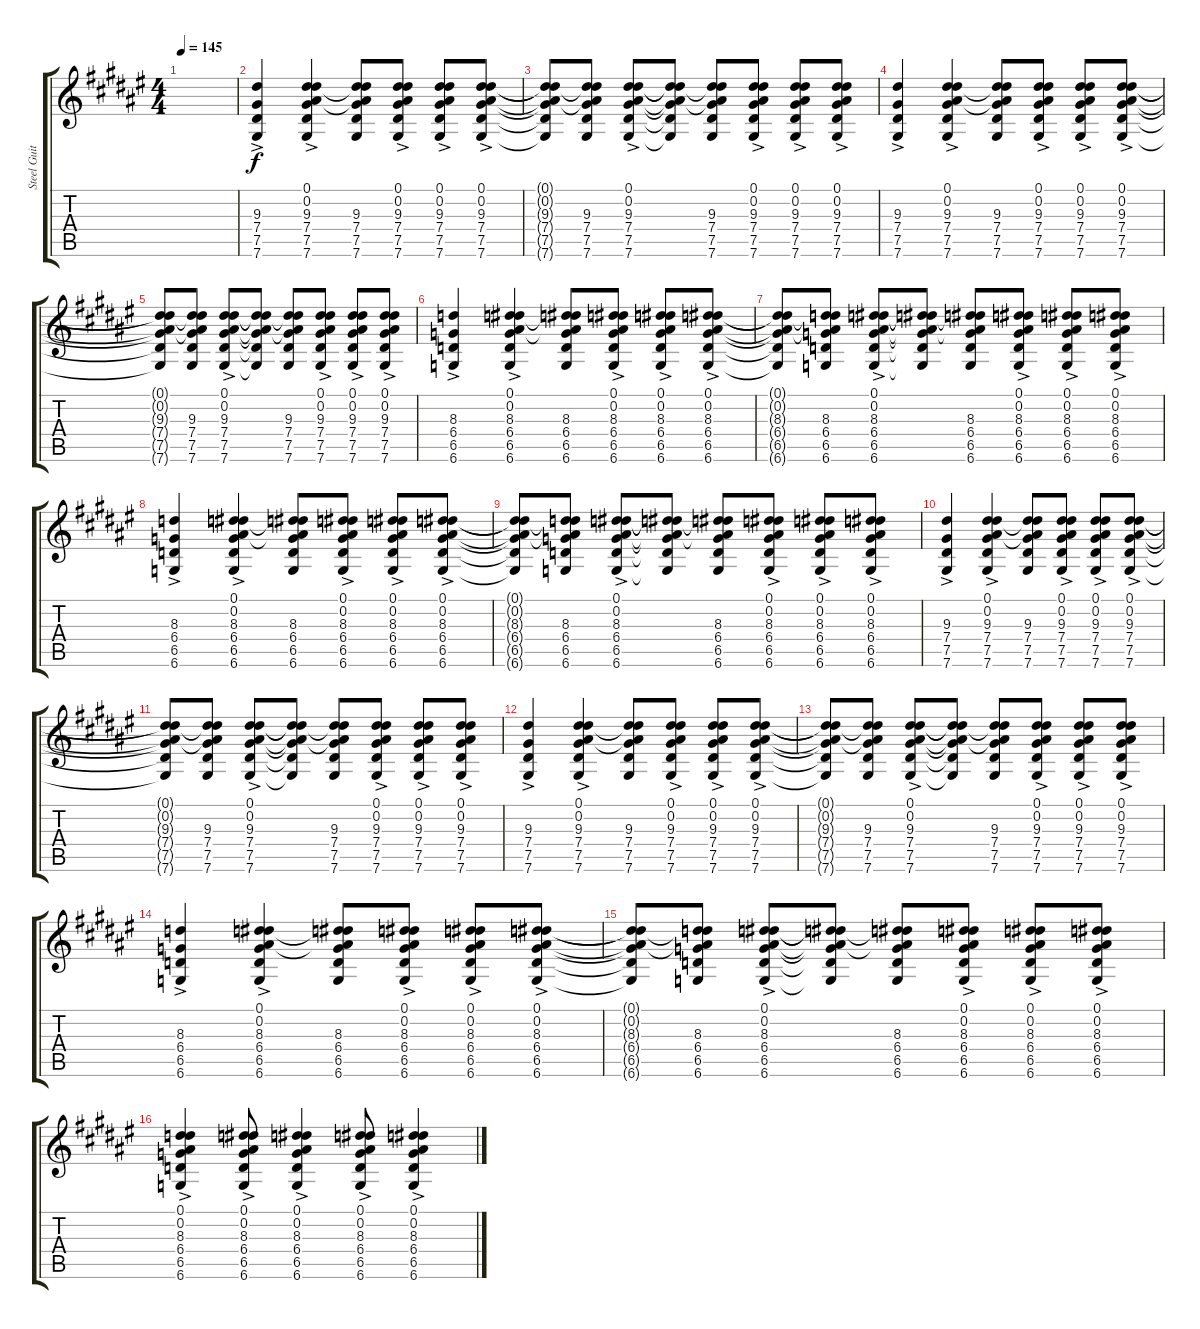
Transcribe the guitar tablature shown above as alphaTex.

\track ("Steel Guitar" "Steel Guit") {instrument acousticguitarsteel}
\staff {score tabs}
\tuning (Eb4 Bb3 Gb3 Db3 Ab2 Db2) {hide}
\ts (4 4)
\tempo 145
\clef g2
\ks f#
|
(9.3{ac} 7.4{ac} 7.5{ac} 7.6{ac}).4 (0.1{ac} 0.2{ac} 9.3{ac} 7.4{ac} 7.5{ac} 7.6{ac}).4 (0.1{t} 0.2{t} 9.3 7.4 7.5 7.6).8 (0.1{ac} 0.2{ac} 9.3{ac} 7.4{ac} 7.5{ac} 7.6{ac}).8 (0.1{ac} 0.2{ac} 9.3{ac} 7.4{ac} 7.5{ac} 7.6{ac}).8 (0.1{ac} 0.2{ac} 9.3{ac} 7.4{ac} 7.5{ac} 7.6{ac}).8 |
(0.1{t} 0.2{t} 9.3{t} 7.4{t} 7.5{t} 7.6{t}).8 (0.1{t} 0.2{t} 9.3 7.4 7.5 7.6).8 (0.1{ac} 0.2{ac} 9.3{ac} 7.4{ac} 7.5{ac} 7.6{ac}).8 (0.1{t} 0.2{t} 9.3{t} 7.4{t} 7.5{t} 7.6{t}).8 (0.1{t} 0.2{t} 9.3 7.4 7.5 7.6).8 (0.1{ac} 0.2{ac} 9.3{ac} 7.4{ac} 7.5{ac} 7.6{ac}).8 (0.1{ac} 0.2{ac} 9.3{ac} 7.4{ac} 7.5{ac} 7.6{ac}).8 (0.1{ac} 0.2{ac} 9.3{ac} 7.4{ac} 7.5{ac} 7.6{ac}).8 |
(9.3{ac} 7.4{ac} 7.5{ac} 7.6{ac}).4 (0.1{ac} 0.2{ac} 9.3{ac} 7.4{ac} 7.5{ac} 7.6{ac}).4 (0.1{t} 0.2{t} 9.3 7.4 7.5 7.6).8 (0.1{ac} 0.2{ac} 9.3{ac} 7.4{ac} 7.5{ac} 7.6{ac}).8 (0.1{ac} 0.2{ac} 9.3{ac} 7.4{ac} 7.5{ac} 7.6{ac}).8 (0.1{ac} 0.2{ac} 9.3{ac} 7.4{ac} 7.5{ac} 7.6{ac}).8 |
(0.1{t} 0.2{t} 9.3{t} 7.4{t} 7.5{t} 7.6{t}).8 (0.1{t} 0.2{t} 9.3 7.4 7.5 7.6).8 (0.1{ac} 0.2{ac} 9.3{ac} 7.4{ac} 7.5{ac} 7.6{ac}).8 (0.1{t} 0.2{t} 9.3{t} 7.4{t} 7.5{t} 7.6{t}).8 (0.1{t} 0.2{t} 9.3 7.4 7.5 7.6).8 (0.1{ac} 0.2{ac} 9.3{ac} 7.4{ac} 7.5{ac} 7.6{ac}).8 (0.1{ac} 0.2{ac} 9.3{ac} 7.4{ac} 7.5{ac} 7.6{ac}).8 (0.1{ac} 0.2{ac} 9.3{ac} 7.4{ac} 7.5{ac} 7.6{ac}).8 |
(8.3{ac} 6.4{ac} 6.5{ac} 6.6{ac}).4 (0.1{ac} 0.2{ac} 8.3{ac} 6.4{ac} 6.5{ac} 6.6{ac}).4 (0.1{t} 0.2{t} 8.3 6.4 6.5 6.6).8 (0.1{ac} 0.2{ac} 8.3{ac} 6.4{ac} 6.5{ac} 6.6{ac}).8 (0.1{ac} 0.2{ac} 8.3{ac} 6.4{ac} 6.5{ac} 6.6{ac}).8 (0.1{ac} 0.2{ac} 8.3{ac} 6.4{ac} 6.5{ac} 6.6{ac}).8 |
(0.1{t} 0.2{t} 8.3{t} 6.4{t} 6.5{t} 6.6{t}).8 (0.1{t} 0.2{t} 8.3 6.4 6.5 6.6).8 (0.1{ac} 0.2{ac} 8.3{ac} 6.4{ac} 6.5{ac} 6.6{ac}).8 (0.1{t} 0.2{t} 8.3{t} 6.4{t} 6.5{t} 6.6{t}).8 (0.1{t} 0.2{t} 8.3 6.4 6.5 6.6).8 (0.1{ac} 0.2{ac} 8.3{ac} 6.4{ac} 6.5{ac} 6.6{ac}).8 (0.1{ac} 0.2{ac} 8.3{ac} 6.4{ac} 6.5{ac} 6.6{ac}).8 (0.1{ac} 0.2{ac} 8.3{ac} 6.4{ac} 6.5{ac} 6.6{ac}).8 |
(8.3{ac} 6.4{ac} 6.5{ac} 6.6{ac}).4 (0.1{ac} 0.2{ac} 8.3{ac} 6.4{ac} 6.5{ac} 6.6{ac}).4 (0.1{t} 0.2{t} 8.3 6.4 6.5 6.6).8 (0.1{ac} 0.2{ac} 8.3{ac} 6.4{ac} 6.5{ac} 6.6{ac}).8 (0.1{ac} 0.2{ac} 8.3{ac} 6.4{ac} 6.5{ac} 6.6{ac}).8 (0.1{ac} 0.2{ac} 8.3{ac} 6.4{ac} 6.5{ac} 6.6{ac}).8 |
(0.1{t} 0.2{t} 8.3{t} 6.4{t} 6.5{t} 6.6{t}).8 (0.1{t} 0.2{t} 8.3 6.4 6.5 6.6).8 (0.1{ac} 0.2{ac} 8.3{ac} 6.4{ac} 6.5{ac} 6.6{ac}).8 (0.1{t} 0.2{t} 8.3{t} 6.4{t} 6.5{t} 6.6{t}).8 (0.1{t} 0.2{t} 8.3 6.4 6.5 6.6).8 (0.1{ac} 0.2{ac} 8.3{ac} 6.4{ac} 6.5{ac} 6.6{ac}).8 (0.1{ac} 0.2{ac} 8.3{ac} 6.4{ac} 6.5{ac} 6.6{ac}).8 (0.1{ac} 0.2{ac} 8.3{ac} 6.4{ac} 6.5{ac} 6.6{ac}).8 |
(9.3{ac} 7.4{ac} 7.5{ac} 7.6{ac}).4 (0.1{ac} 0.2{ac} 9.3{ac} 7.4{ac} 7.5{ac} 7.6{ac}).4 (0.1{t} 0.2{t} 9.3 7.4 7.5 7.6).8 (0.1{ac} 0.2{ac} 9.3{ac} 7.4{ac} 7.5{ac} 7.6{ac}).8 (0.1{ac} 0.2{ac} 9.3{ac} 7.4{ac} 7.5{ac} 7.6{ac}).8 (0.1{ac} 0.2{ac} 9.3{ac} 7.4{ac} 7.5{ac} 7.6{ac}).8 |
(0.1{t} 0.2{t} 9.3{t} 7.4{t} 7.5{t} 7.6{t}).8 (0.1{t} 0.2{t} 9.3 7.4 7.5 7.6).8 (0.1{ac} 0.2{ac} 9.3{ac} 7.4{ac} 7.5{ac} 7.6{ac}).8 (0.1{t} 0.2{t} 9.3{t} 7.4{t} 7.5{t} 7.6{t}).8 (0.1{t} 0.2{t} 9.3 7.4 7.5 7.6).8 (0.1{ac} 0.2{ac} 9.3{ac} 7.4{ac} 7.5{ac} 7.6{ac}).8 (0.1{ac} 0.2{ac} 9.3{ac} 7.4{ac} 7.5{ac} 7.6{ac}).8 (0.1{ac} 0.2{ac} 9.3{ac} 7.4{ac} 7.5{ac} 7.6{ac}).8 |
(9.3{ac} 7.4{ac} 7.5{ac} 7.6{ac}).4 (0.1{ac} 0.2{ac} 9.3{ac} 7.4{ac} 7.5{ac} 7.6{ac}).4 (0.1{t} 0.2{t} 9.3 7.4 7.5 7.6).8 (0.1{ac} 0.2{ac} 9.3{ac} 7.4{ac} 7.5{ac} 7.6{ac}).8 (0.1{ac} 0.2{ac} 9.3{ac} 7.4{ac} 7.5{ac} 7.6{ac}).8 (0.1{ac} 0.2{ac} 9.3{ac} 7.4{ac} 7.5{ac} 7.6{ac}).8 |
(0.1{t} 0.2{t} 9.3{t} 7.4{t} 7.5{t} 7.6{t}).8 (0.1{t} 0.2{t} 9.3 7.4 7.5 7.6).8 (0.1{ac} 0.2{ac} 9.3{ac} 7.4{ac} 7.5{ac} 7.6{ac}).8 (0.1{t} 0.2{t} 9.3{t} 7.4{t} 7.5{t} 7.6{t}).8 (0.1{t} 0.2{t} 9.3 7.4 7.5 7.6).8 (0.1{ac} 0.2{ac} 9.3{ac} 7.4{ac} 7.5{ac} 7.6{ac}).8 (0.1{ac} 0.2{ac} 9.3{ac} 7.4{ac} 7.5{ac} 7.6{ac}).8 (0.1{ac} 0.2{ac} 9.3{ac} 7.4{ac} 7.5{ac} 7.6{ac}).8 |
(8.3{ac} 6.4{ac} 6.5{ac} 6.6{ac}).4 (0.1{ac} 0.2{ac} 8.3{ac} 6.4{ac} 6.5{ac} 6.6{ac}).4 (0.1{t} 0.2{t} 8.3 6.4 6.5 6.6).8 (0.1{ac} 0.2{ac} 8.3{ac} 6.4{ac} 6.5{ac} 6.6{ac}).8 (0.1{ac} 0.2{ac} 8.3{ac} 6.4{ac} 6.5{ac} 6.6{ac}).8 (0.1{ac} 0.2{ac} 8.3{ac} 6.4{ac} 6.5{ac} 6.6{ac}).8 |
(0.1{t} 0.2{t} 8.3{t} 6.4{t} 6.5{t} 6.6{t}).8 (0.1{t} 0.2{t} 8.3 6.4 6.5 6.6).8 (0.1{ac} 0.2{ac} 8.3{ac} 6.4{ac} 6.5{ac} 6.6{ac}).8 (0.1{t} 0.2{t} 8.3{t} 6.4{t} 6.5{t} 6.6{t}).8 (0.1{t} 0.2{t} 8.3 6.4 6.5 6.6).8 (0.1{ac} 0.2{ac} 8.3{ac} 6.4{ac} 6.5{ac} 6.6{ac}).8 (0.1{ac} 0.2{ac} 8.3{ac} 6.4{ac} 6.5{ac} 6.6{ac}).8 (0.1{ac} 0.2{ac} 8.3{ac} 6.4{ac} 6.5{ac} 6.6{ac}).8 |
(0.1{ac} 0.2{ac} 8.3 6.4{ac} 6.5{ac} 6.6{ac}).4 (0.1{ac} 0.2{ac} 8.3{ac} 6.4{ac} 6.5{ac} 6.6).8 (0.1{ac} 0.2{ac} 8.3{ac} 6.4{ac} 6.5{ac} 6.6{ac}).4 (0.1{ac} 0.2{ac} 8.3{ac} 6.4{ac} 6.5{ac} 6.6{ac}).8 (0.1{ac} 0.2{ac} 8.3{ac} 6.4{ac} 6.5{ac} 6.6{ac}).4
